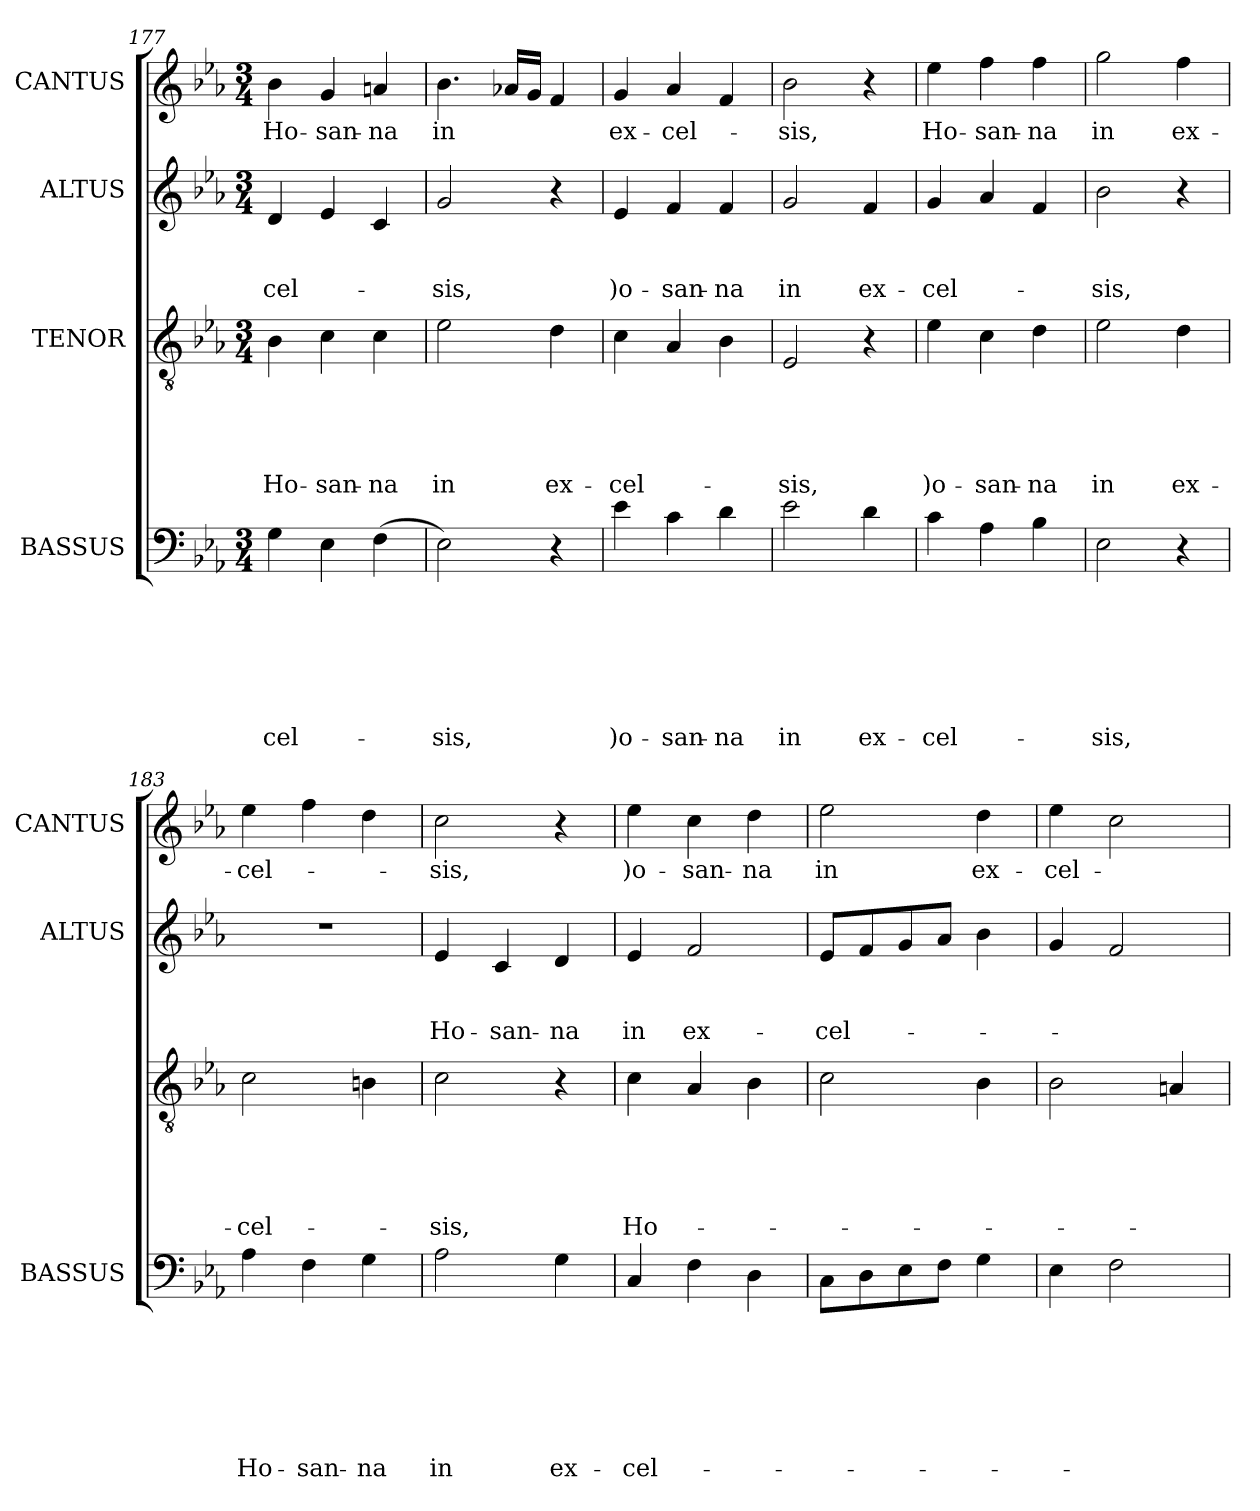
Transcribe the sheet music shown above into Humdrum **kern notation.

**kern	**text	**text	**text	**text	**text	**text	**text	**kern	**text	**text	**text	**text	**text	**kern	**text	**text	**text	**kern	**text
*part4	*part4	*part4	*part4	*part4	*part4	*part4	*part4	*part3	*part3	*part3	*part3	*part3	*part3	*part2	*part2	*part2	*part2	*part1	*part1
*staff4	*staff4	*staff4	*staff4	*staff4	*staff4	*staff4	*staff4	*staff3	*staff3	*staff3	*staff3	*staff3	*staff3	*staff2	*staff2	*staff2	*staff2	*staff1	*staff1
*I"BASSUS	*	*	*	*	*	*	*	*I"TENOR	*	*	*	*	*	*I"ALTUS	*	*	*	*I"CANTUS	*
*I'BASSUS	*	*	*	*	*	*	*	*	*	*	*	*	*	*I'ALTUS	*	*	*	*I'CANTUS	*
*clefF4	*	*	*	*	*	*	*	*clefGv2	*	*	*	*	*	*clefG2	*	*	*	*clefG2	*
*k[b-e-a-]	*	*	*	*	*	*	*	*k[b-e-a-]	*	*	*	*	*	*k[b-e-a-]	*	*	*	*k[b-e-a-]	*
*E-:	*	*	*	*	*	*	*	*E-:	*	*	*	*	*	*E-:	*	*	*	*E-:	*
*M3/4	*	*	*	*	*	*	*	*M3/4	*	*	*	*	*	*M3/4	*	*	*	*M3/4	*
=177	=177	=177	=177	=177	=177	=177	=177	=177	=177	=177	=177	=177	=177	=177	=177	=177	=177	=177	=177
!	!	!	!	!	!	!	!LO:LY:b	!	!	!	!	!	!LO:LY:b	!	!	!	!LO:LY:b	!	!LO:LY:b
4G\	.	.	.	.	.	.	-cel-	4B-\	.	.	.	.	Ho-	4d/	.	.	-cel-	4b-\	Ho-
!	!	!	!	!	!	!	!	!	!	!	!	!	!LO:LY:b	!	!	!	!	!	!LO:LY:b
4E-\	.	.	.	.	.	.	.	4c\	.	.	.	.	-san-	4e-/	.	.	.	4g/	-san-
!	!	!	!	!	!	!	!	!	!	!	!	!	!LO:LY:b	!	!	!	!	!	!LO:LY:b
(>4F\	.	.	.	.	.	.	.	4c\	.	.	.	.	-na	4c/	.	.	.	4an/	-na
=178	=178	=178	=178	=178	=178	=178	=178	=178	=178	=178	=178	=178	=178	=178	=178	=178	=178	=178	=178
!	!	!	!	!	!	!	!LO:LY:b	!	!	!	!	!	!LO:LY:b	!	!	!	!LO:LY:b	!	!LO:LY:b
2E-\)	.	.	.	.	.	.	-sis,	2e-\	.	.	.	.	in	2g/	.	.	-sis,	4.b-\	in
.	.	.	.	.	.	.	.	.	.	.	.	.	.	.	.	.	.	16a-X/LL	.
.	.	.	.	.	.	.	.	.	.	.	.	.	.	.	.	.	.	16g/JJ	.
!	!	!	!	!	!	!	!	!	!	!	!	!	!LO:LY:b	!	!	!	!	!	!
4r	.	.	.	.	.	.	.	4d\	.	.	.	.	ex-	4r	.	.	.	4f/	.
=179	=179	=179	=179	=179	=179	=179	=179	=179	=179	=179	=179	=179	=179	=179	=179	=179	=179	=179	=179
!	!	!	!	!	!	!	!LO:LY:b	!	!	!	!	!	!LO:LY:b	!	!	!	!LO:LY:b	!	!LO:LY:b
4e-\	.	.	.	.	.	.	)o-	4c\	.	.	.	.	-cel-	4e-/	.	.	)o-	4g/	ex-
!	!	!	!	!	!	!	!LO:LY:b	!	!	!	!	!	!	!	!	!	!LO:LY:b	!	!LO:LY:b
4c\	.	.	.	.	.	.	-san-	4A-/	.	.	.	.	.	4f/	.	.	-san-	4a-/	-cel-
!	!	!	!	!	!	!	!LO:LY:b	!	!	!	!	!	!	!	!	!	!LO:LY:b	!	!
4d\	.	.	.	.	.	.	-na	4B-\	.	.	.	.	.	4f/	.	.	-na	4f/	.
!!LO:PB:g=z
=180	=180	=180	=180	=180	=180	=180	=180	=180	=180	=180	=180	=180	=180	=180	=180	=180	=180	=180	=180
!	!	!	!	!	!	!	!LO:LY:b	!	!	!	!	!	!LO:LY:b	!	!	!	!LO:LY:b	!	!LO:LY:b
2e-\	.	.	.	.	.	.	in	2E-/	.	.	.	.	-sis,	2g/	.	.	in	2b-\	-sis,
!	!	!	!	!	!	!	!LO:LY:b	!	!	!	!	!	!	!	!	!	!LO:LY:b	!	!
4d\	.	.	.	.	.	.	ex-	4r	.	.	.	.	.	4f/	.	.	ex-	4r	.
=181	=181	=181	=181	=181	=181	=181	=181	=181	=181	=181	=181	=181	=181	=181	=181	=181	=181	=181	=181
!	!	!	!	!	!	!	!LO:LY:b	!	!	!	!	!	!LO:LY:b	!	!	!	!LO:LY:b	!	!LO:LY:b
4c\	.	.	.	.	.	.	-cel-	4e-\	.	.	.	.	)o-	4g/	.	.	-cel-	4ee-\	Ho-
!	!	!	!	!	!	!	!	!	!	!	!	!	!LO:LY:b	!	!	!	!	!	!LO:LY:b
4A-\	.	.	.	.	.	.	.	4c\	.	.	.	.	-san-	4a-/	.	.	.	4ff\	-san-
!	!	!	!	!	!	!	!	!	!	!	!	!	!LO:LY:b	!	!	!	!	!	!LO:LY:b
4B-\	.	.	.	.	.	.	.	4d\	.	.	.	.	-na	4f/	.	.	.	4ff\	-na
=182	=182	=182	=182	=182	=182	=182	=182	=182	=182	=182	=182	=182	=182	=182	=182	=182	=182	=182	=182
!	!	!	!	!	!	!	!LO:LY:b	!	!	!	!	!	!LO:LY:b	!	!	!	!LO:LY:b	!	!LO:LY:b
2E-\	.	.	.	.	.	.	-sis,	2e-\	.	.	.	.	in	2b-\	.	.	-sis,	2gg\	in
!	!	!	!	!	!	!	!	!	!	!	!	!	!LO:LY:b	!	!	!	!	!	!LO:LY:b
4r	.	.	.	.	.	.	.	4d\	.	.	.	.	ex-	4r	.	.	.	4ff\	ex-
=183	=183	=183	=183	=183	=183	=183	=183	=183	=183	=183	=183	=183	=183	=183	=183	=183	=183	=183	=183
!	!	!	!	!	!	!	!LO:LY:b	!	!	!	!	!	!LO:LY:b	!LO:N:vis=1	!	!	!	!	!LO:LY:b
4A-\	.	.	.	.	.	.	Ho-	2c\	.	.	.	.	-cel-	2.r	.	.	.	4ee-\	-cel-
!	!	!	!	!	!	!	!LO:LY:b	!	!	!	!	!	!	!	!	!	!	!	!
4F\	.	.	.	.	.	.	-san-	.	.	.	.	.	.	.	.	.	.	4ff\	.
!	!	!	!	!	!	!	!LO:LY:b	!	!	!	!	!	!	!	!	!	!	!	!
4G\	.	.	.	.	.	.	-na	4Bn\	.	.	.	.	.	.	.	.	.	4dd\	.
=184	=184	=184	=184	=184	=184	=184	=184	=184	=184	=184	=184	=184	=184	=184	=184	=184	=184	=184	=184
!	!	!	!	!	!	!	!LO:LY:b	!	!	!	!	!	!LO:LY:b	!	!	!	!LO:LY:b	!	!LO:LY:b
2A-\	.	.	.	.	.	.	in	2c\	.	.	.	.	-sis,	4e-/	.	.	Ho-	2cc\	-sis,
!	!	!	!	!	!	!	!	!	!	!	!	!	!	!	!	!	!LO:LY:b	!	!
.	.	.	.	.	.	.	.	.	.	.	.	.	.	4c/	.	.	-san-	.	.
!	!	!	!	!	!	!	!LO:LY:b	!	!	!	!	!	!	!	!	!	!LO:LY:b	!	!
4G\	.	.	.	.	.	.	ex-	4r	.	.	.	.	.	4d/	.	.	-na	4r	.
=185	=185	=185	=185	=185	=185	=185	=185	=185	=185	=185	=185	=185	=185	=185	=185	=185	=185	=185	=185
!	!	!	!	!	!	!	!LO:LY:b	!	!	!	!	!	!LO:LY:b	!	!	!	!LO:LY:b	!	!LO:LY:b
4C/	.	.	.	.	.	.	-cel-	4c\	.	.	.	.	Ho-	4e-/	.	.	in	4ee-\	)o-
!	!	!	!	!	!	!	!	!	!	!	!	!	!	!	!	!	!LO:LY:b	!	!LO:LY:b
4F\	.	.	.	.	.	.	.	4A-/	.	.	.	.	.	2f/	.	.	ex-	4cc\	-san-
!	!	!	!	!	!	!	!	!	!	!	!	!	!	!	!	!	!	!	!LO:LY:b
4D\	.	.	.	.	.	.	.	4B-\	.	.	.	.	.	.	.	.	.	4dd\	-na
=186	=186	=186	=186	=186	=186	=186	=186	=186	=186	=186	=186	=186	=186	=186	=186	=186	=186	=186	=186
!	!	!	!	!	!	!	!	!	!	!	!	!	!	!	!	!	!LO:LY:b	!	!LO:LY:b
8C\L	.	.	.	.	.	.	.	2c\	.	.	.	.	.	8e-/L	.	.	-cel-	2ee-\	in
8D\	.	.	.	.	.	.	.	.	.	.	.	.	.	8f/	.	.	.	.	.
8E-\	.	.	.	.	.	.	.	.	.	.	.	.	.	8g/	.	.	.	.	.
8F\J	.	.	.	.	.	.	.	.	.	.	.	.	.	8a-/J	.	.	.	.	.
!	!	!	!	!	!	!	!	!	!	!	!	!	!	!	!	!	!	!	!LO:LY:b
4G\	.	.	.	.	.	.	.	4B-\	.	.	.	.	.	4b-\	.	.	.	4dd\	ex-
=187	=187	=187	=187	=187	=187	=187	=187	=187	=187	=187	=187	=187	=187	=187	=187	=187	=187	=187	=187
!	!	!	!	!	!	!	!	!	!	!	!	!	!	!	!	!	!	!	!LO:LY:b
4E-\	.	.	.	.	.	.	.	2B-\	.	.	.	.	.	4g/	.	.	.	4ee-\	-cel-
2F\	.	.	.	.	.	.	.	.	.	.	.	.	.	2f/	.	.	.	2cc\	.
.	.	.	.	.	.	.	.	4An/	.	.	.	.	.	.	.	.	.	.	.
=	=	=	=	=	=	=	=	=	=	=	=	=	=	=	=	=	=	=	=
*-	*-	*-	*-	*-	*-	*-	*-	*-	*-	*-	*-	*-	*-	*-	*-	*-	*-	*-	*-
